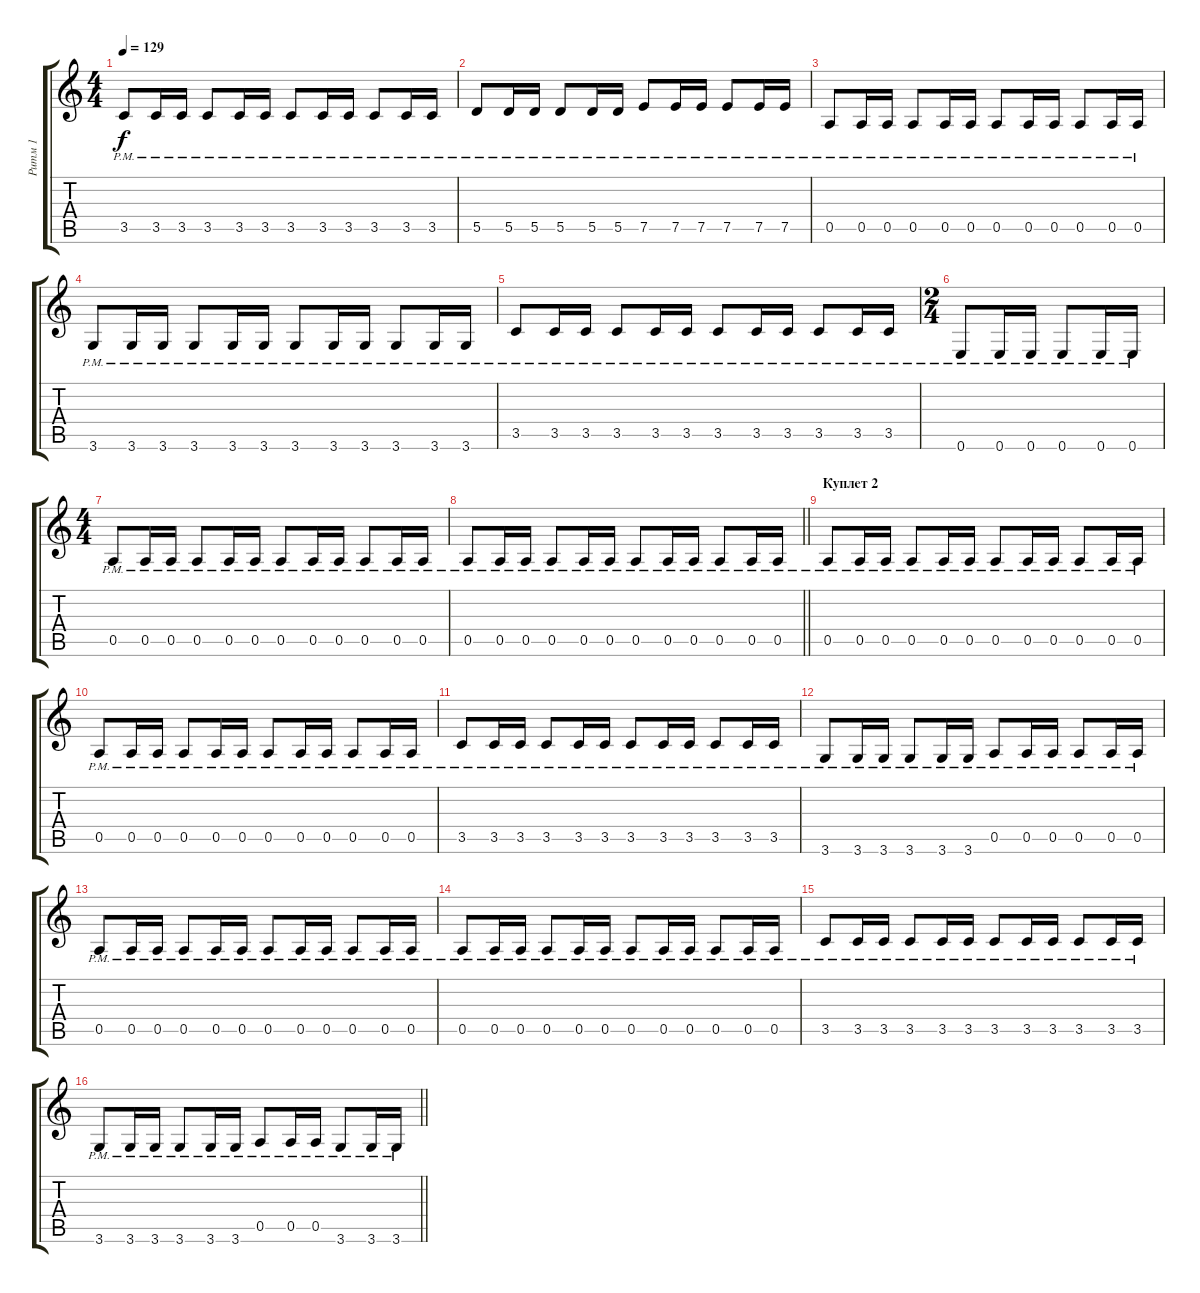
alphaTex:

\track ("Ритм 1" "Ритм 1") {instrument distortionguitar}
\staff {score tabs}
\tuning (E4 B3 G3 D3 A2 E2) {hide}
\ts (4 4)
\tempo 129
\clef g2
\ks c
3.5{pm}.8{dy f} 3.5{pm}.16 3.5{pm}.16 3.5{pm}.8 3.5{pm}.16 3.5{pm}.16 3.5{pm}.8 3.5{pm}.16 3.5{pm}.16 3.5{pm}.8 3.5{pm}.16 3.5{pm}.16 |
5.5{pm}.8 5.5{pm}.16 5.5{pm}.16 5.5{pm}.8 5.5{pm}.16 5.5{pm}.16 7.5{pm}.8 7.5{pm}.16 7.5{pm}.16 7.5{pm}.8 7.5{pm}.16 7.5{pm}.16 |
0.5{pm}.8 0.5{pm}.16 0.5{pm}.16 0.5{pm}.8 0.5{pm}.16 0.5{pm}.16 0.5{pm}.8 0.5{pm}.16 0.5{pm}.16 0.5{pm}.8 0.5{pm}.16 0.5{pm}.16 |
3.6{pm}.8 3.6{pm}.16 3.6{pm}.16 3.6{pm}.8 3.6{pm}.16 3.6{pm}.16 3.6{pm}.8 3.6{pm}.16 3.6{pm}.16 3.6{pm}.8 3.6{pm}.16 3.6{pm}.16 |
3.5{pm}.8 3.5{pm}.16 3.5{pm}.16 3.5{pm}.8 3.5{pm}.16 3.5{pm}.16 3.5{pm}.8 3.5{pm}.16 3.5{pm}.16 3.5{pm}.8 3.5{pm}.16 3.5{pm}.16 |
\ts (2 4)
0.6{pm}.8 0.6{pm}.16 0.6{pm}.16 0.6{pm}.8 0.6{pm}.16 0.6{pm}.16 |
\ts (4 4)
0.5{pm}.8 0.5{pm}.16 0.5{pm}.16 0.5{pm}.8 0.5{pm}.16 0.5{pm}.16 0.5{pm}.8 0.5{pm}.16 0.5{pm}.16 0.5{pm}.8 0.5{pm}.16 0.5{pm}.16 |
\barLineRight lightlight
0.5{pm}.8 0.5{pm}.16 0.5{pm}.16 0.5{pm}.8 0.5{pm}.16 0.5{pm}.16 0.5{pm}.8 0.5{pm}.16 0.5{pm}.16 0.5{pm}.8 0.5{pm}.16 0.5{pm}.16 |
\section ("" "Куплет 2")
0.5{pm}.8 0.5{pm}.16 0.5{pm}.16 0.5{pm}.8 0.5{pm}.16 0.5{pm}.16 0.5{pm}.8 0.5{pm}.16 0.5{pm}.16 0.5{pm}.8 0.5{pm}.16 0.5{pm}.16 |
0.5{pm}.8 0.5{pm}.16 0.5{pm}.16 0.5{pm}.8 0.5{pm}.16 0.5{pm}.16 0.5{pm}.8 0.5{pm}.16 0.5{pm}.16 0.5{pm}.8 0.5{pm}.16 0.5{pm}.16 |
3.5{pm}.8 3.5{pm}.16 3.5{pm}.16 3.5{pm}.8 3.5{pm}.16 3.5{pm}.16 3.5{pm}.8 3.5{pm}.16 3.5{pm}.16 3.5{pm}.8 3.5{pm}.16 3.5{pm}.16 |
3.6{pm}.8 3.6{pm}.16 3.6{pm}.16 3.6{pm}.8 3.6{pm}.16 3.6{pm}.16 0.5{pm}.8 0.5{pm}.16 0.5{pm}.16 0.5{pm}.8 0.5{pm}.16 0.5{pm}.16 |
0.5{pm}.8 0.5{pm}.16 0.5{pm}.16 0.5{pm}.8 0.5{pm}.16 0.5{pm}.16 0.5{pm}.8 0.5{pm}.16 0.5{pm}.16 0.5{pm}.8 0.5{pm}.16 0.5{pm}.16 |
0.5{pm}.8 0.5{pm}.16 0.5{pm}.16 0.5{pm}.8 0.5{pm}.16 0.5{pm}.16 0.5{pm}.8 0.5{pm}.16 0.5{pm}.16 0.5{pm}.8 0.5{pm}.16 0.5{pm}.16 |
3.5{pm}.8 3.5{pm}.16 3.5{pm}.16 3.5{pm}.8 3.5{pm}.16 3.5{pm}.16 3.5{pm}.8 3.5{pm}.16 3.5{pm}.16 3.5{pm}.8 3.5{pm}.16 3.5{pm}.16 |
\barLineRight lightlight
3.6{pm}.8 3.6{pm}.16 3.6{pm}.16 3.6{pm}.8 3.6{pm}.16 3.6{pm}.16 0.5{pm}.8 0.5{pm}.16 0.5{pm}.16 3.6{pm}.8 3.6{pm}.16 3.6{pm}.16
